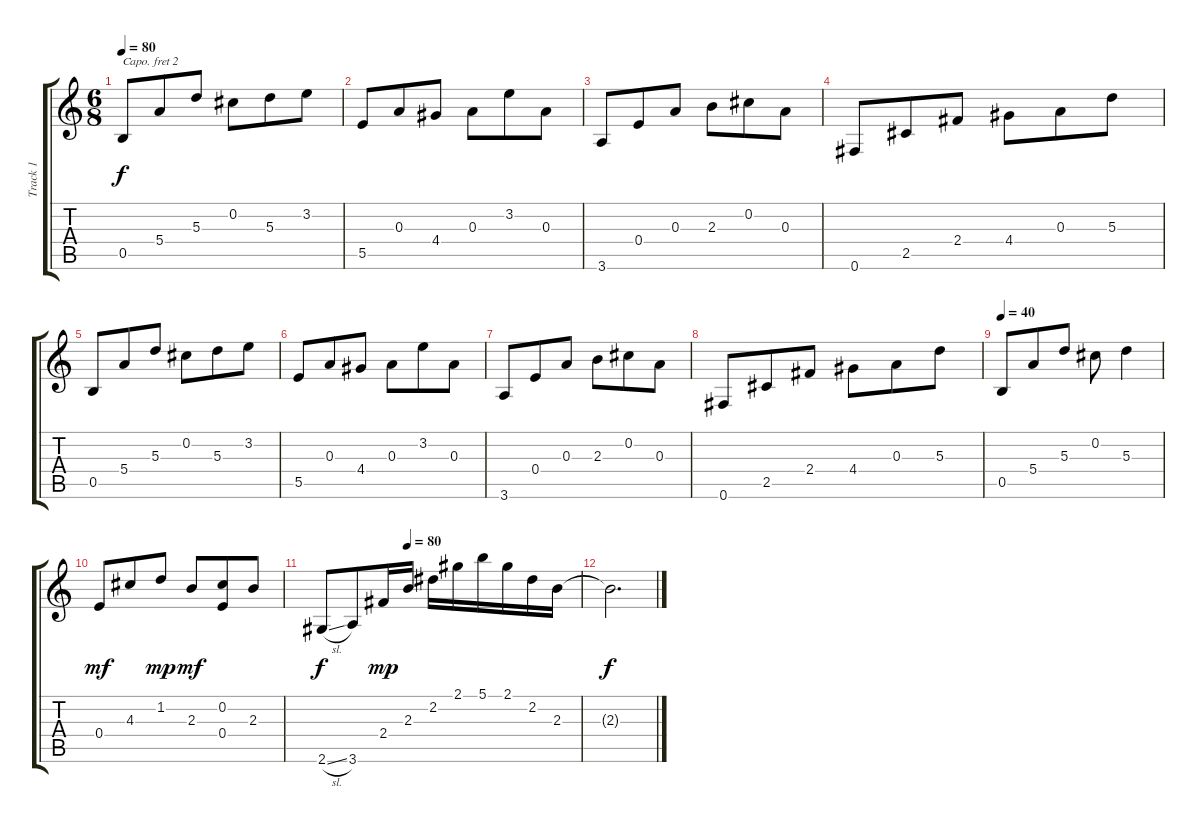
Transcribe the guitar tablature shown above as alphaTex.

\track ("Track 1" "Track 1") {instrument acousticguitarsteel}
\staff {score tabs}
\capo 2
\tuning (E4 B3 G3 D3 A2 E2) {hide}
\ts (6 8)
\tempo 80
\clef g2
\ks c
0.5.8{dy f} 5.4.8 5.3.8 0.2.8 5.3.8 3.2.8 |
5.5.8 0.3.8 4.4.8 0.3.8 3.2.8 0.3.8 |
3.6.8 0.4.8 0.3.8 2.3.8 0.2.8 0.3.8 |
0.6.8 2.5.8 2.4.8 4.4.8 0.3.8 5.3.8 |
0.5.8 5.4.8 5.3.8 0.2.8 5.3.8 3.2.8 |
5.5.8 0.3.8 4.4.8 0.3.8 3.2.8 0.3.8 |
3.6.8 0.4.8 0.3.8 2.3.8 0.2.8 0.3.8 |
0.6.8 2.5.8 2.4.8 4.4.8 0.3.8 5.3.8 |
\tempo 40
0.5.8 5.4.8 5.3.8 0.2.8 5.3.4 |
0.4.8{dy mf} 4.3.8 1.2.8{dy mp} 2.3.8{dy mf} (0.2 0.4).8 2.3.8 |
\tempo (80 0.3333333333333333)
2.6{sl}.8{dy f} 3.6.8 2.4.16{dy mp} 2.3.16 2.2.16 2.1.16 5.1.16 2.1.16 2.2.16 2.3.16 |
2.3{t}.2{d txt "" dy f}
